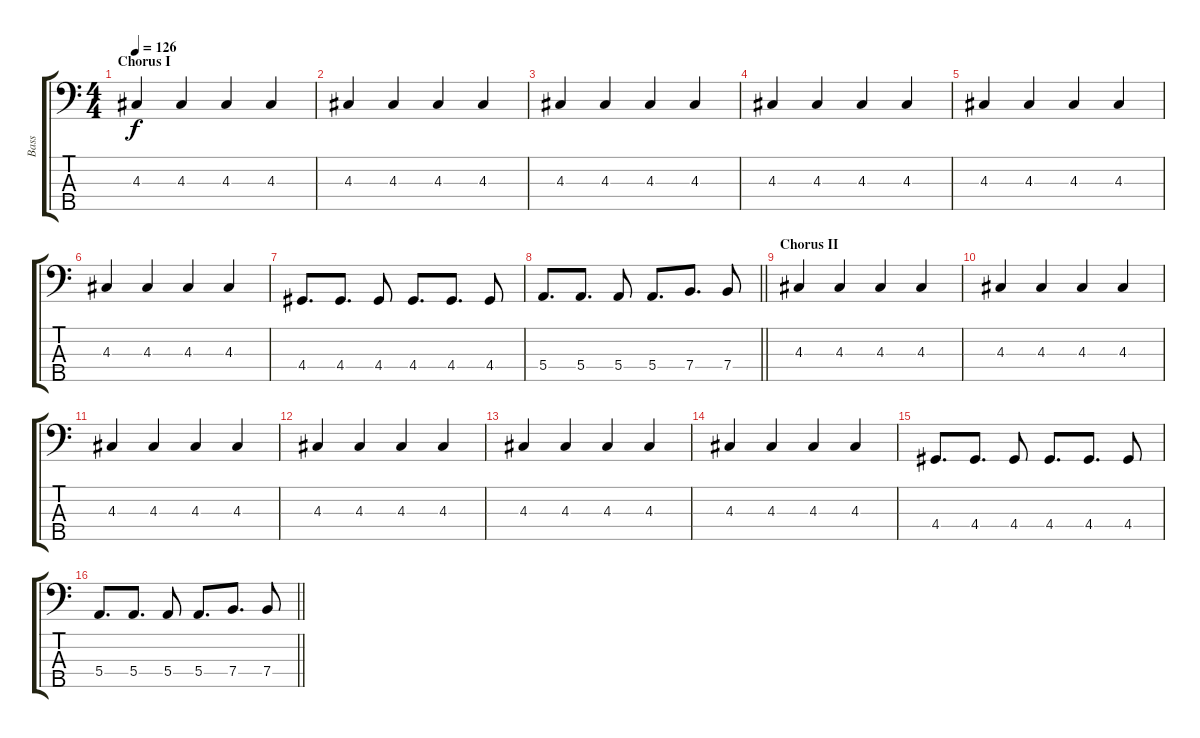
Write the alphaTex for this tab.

\track ("Bass" "Bass") {instrument synthbass2}
\staff {score tabs}
\tuning (G2 D2 A1 E1 B0) {hide}
\ts (4 4)
\section ("" "Chorus I")
\tempo 126
\clef f4
\ks c
4.3.4{dy f} 4.3.4 4.3.4 4.3.4 |
4.3.4 4.3.4 4.3.4 4.3.4 |
4.3.4 4.3.4 4.3.4 4.3.4 |
4.3.4 4.3.4 4.3.4 4.3.4 |
4.3.4 4.3.4 4.3.4 4.3.4 |
4.3.4 4.3.4 4.3.4 4.3.4 |
4.4.8{d} 4.4.8{d} 4.4.8 4.4.8{d} 4.4.8{d} 4.4.8 |
\barLineRight lightlight
5.4.8{d} 5.4.8{d} 5.4.8 5.4.8{d} 7.4.8{d} 7.4.8 |
\section ("" "Chorus II")
4.3.4 4.3.4 4.3.4 4.3.4 |
4.3.4 4.3.4 4.3.4 4.3.4 |
4.3.4 4.3.4 4.3.4 4.3.4 |
4.3.4 4.3.4 4.3.4 4.3.4 |
4.3.4 4.3.4 4.3.4 4.3.4 |
4.3.4 4.3.4 4.3.4 4.3.4 |
4.4.8{d} 4.4.8{d} 4.4.8 4.4.8{d} 4.4.8{d} 4.4.8 |
\barLineRight lightlight
5.4.8{d} 5.4.8{d} 5.4.8 5.4.8{d} 7.4.8{d} 7.4.8
